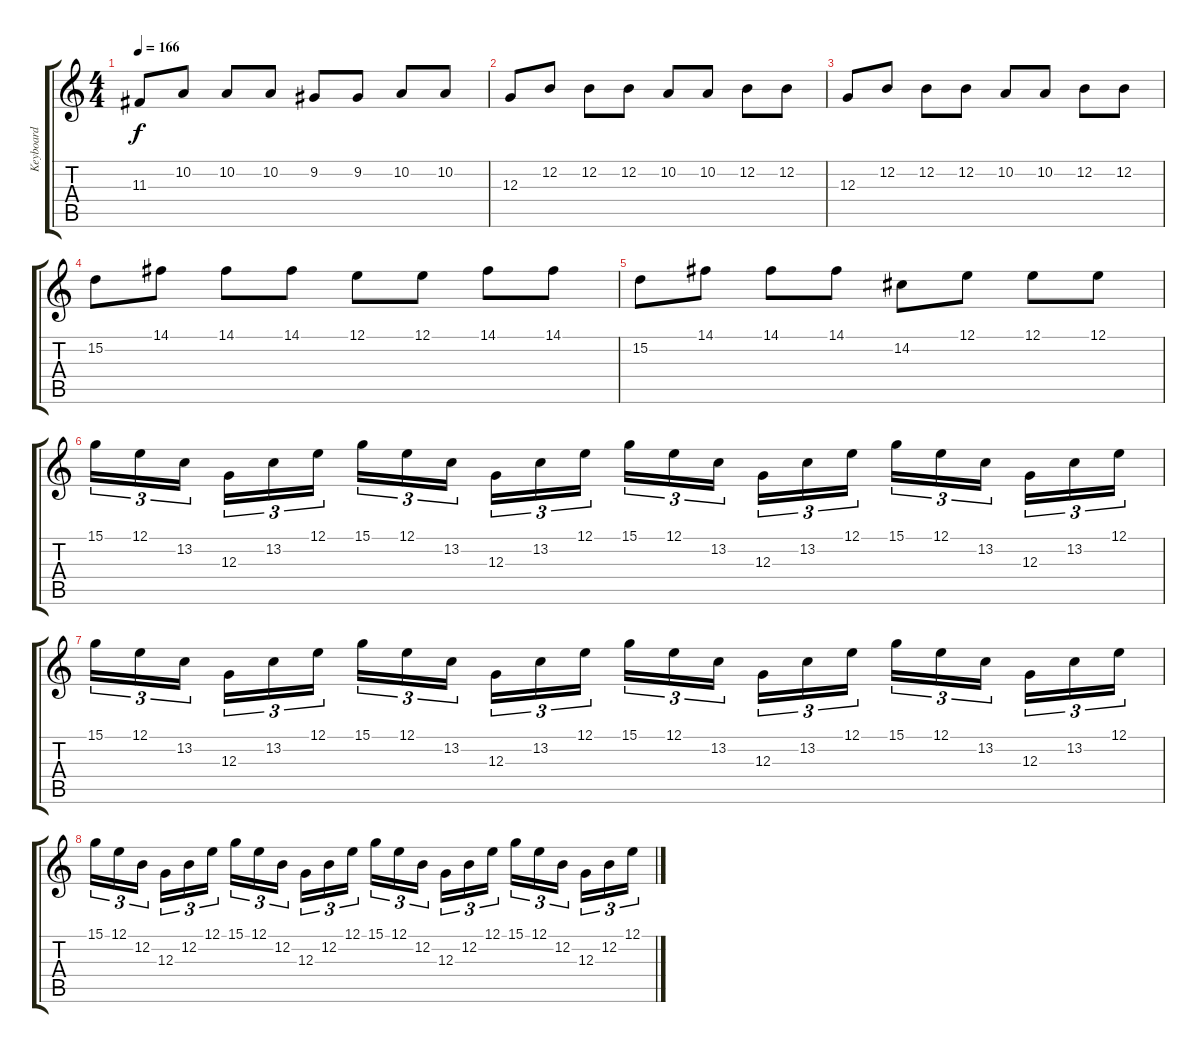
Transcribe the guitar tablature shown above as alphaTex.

\track ("Keyboard" "Keyboard") {instrument harpsichord}
\staff {score tabs}
\tuning (E4 B3 G3 D3 A2 E2) {hide}
\ts (4 4)
\tempo 166
\clef g2
\ks c
11.3.8{dy f} 10.2.8 10.2.8 10.2.8 9.2.8 9.2.8 10.2.8 10.2.8 |
12.3.8 12.2.8 12.2.8 12.2.8 10.2.8 10.2.8 12.2.8 12.2.8 |
12.3.8 12.2.8 12.2.8 12.2.8 10.2.8 10.2.8 12.2.8 12.2.8 |
15.2.8 14.1.8 14.1.8 14.1.8 12.1.8 12.1.8 14.1.8 14.1.8 |
15.2.8 14.1.8 14.1.8 14.1.8 14.2.8 12.1.8 12.1.8 12.1.8 |
\section ("" "")
15.1.16{tu (3 2) volume 10 instrument harpsichord} 12.1.16{tu (3 2)} 13.2.16{tu (3 2)} 12.3.16{tu (3 2)} 13.2.16{tu (3 2)} 12.1.16{tu (3 2)} 15.1.16{tu (3 2)} 12.1.16{tu (3 2)} 13.2.16{tu (3 2)} 12.3.16{tu (3 2)} 13.2.16{tu (3 2)} 12.1.16{tu (3 2)} 15.1.16{tu (3 2)} 12.1.16{tu (3 2)} 13.2.16{tu (3 2)} 12.3.16{tu (3 2)} 13.2.16{tu (3 2)} 12.1.16{tu (3 2)} 15.1.16{tu (3 2)} 12.1.16{tu (3 2)} 13.2.16{tu (3 2)} 12.3.16{tu (3 2)} 13.2.16{tu (3 2)} 12.1.16{tu (3 2)} |
15.1.16{tu (3 2)} 12.1.16{tu (3 2)} 13.2.16{tu (3 2)} 12.3.16{tu (3 2)} 13.2.16{tu (3 2)} 12.1.16{tu (3 2)} 15.1.16{tu (3 2)} 12.1.16{tu (3 2)} 13.2.16{tu (3 2)} 12.3.16{tu (3 2)} 13.2.16{tu (3 2)} 12.1.16{tu (3 2)} 15.1.16{tu (3 2)} 12.1.16{tu (3 2)} 13.2.16{tu (3 2)} 12.3.16{tu (3 2)} 13.2.16{tu (3 2)} 12.1.16{tu (3 2)} 15.1.16{tu (3 2)} 12.1.16{tu (3 2)} 13.2.16{tu (3 2)} 12.3.16{tu (3 2)} 13.2.16{tu (3 2)} 12.1.16{tu (3 2)} |
15.1.16{tu (3 2)} 12.1.16{tu (3 2)} 12.2.16{tu (3 2)} 12.3.16{tu (3 2)} 12.2.16{tu (3 2)} 12.1.16{tu (3 2)} 15.1.16{tu (3 2)} 12.1.16{tu (3 2)} 12.2.16{tu (3 2)} 12.3.16{tu (3 2)} 12.2.16{tu (3 2)} 12.1.16{tu (3 2)} 15.1.16{tu (3 2)} 12.1.16{tu (3 2)} 12.2.16{tu (3 2)} 12.3.16{tu (3 2)} 12.2.16{tu (3 2)} 12.1.16{tu (3 2)} 15.1.16{tu (3 2)} 12.1.16{tu (3 2)} 12.2.16{tu (3 2)} 12.3.16{tu (3 2)} 12.2.16{tu (3 2)} 12.1.16{tu (3 2)}
